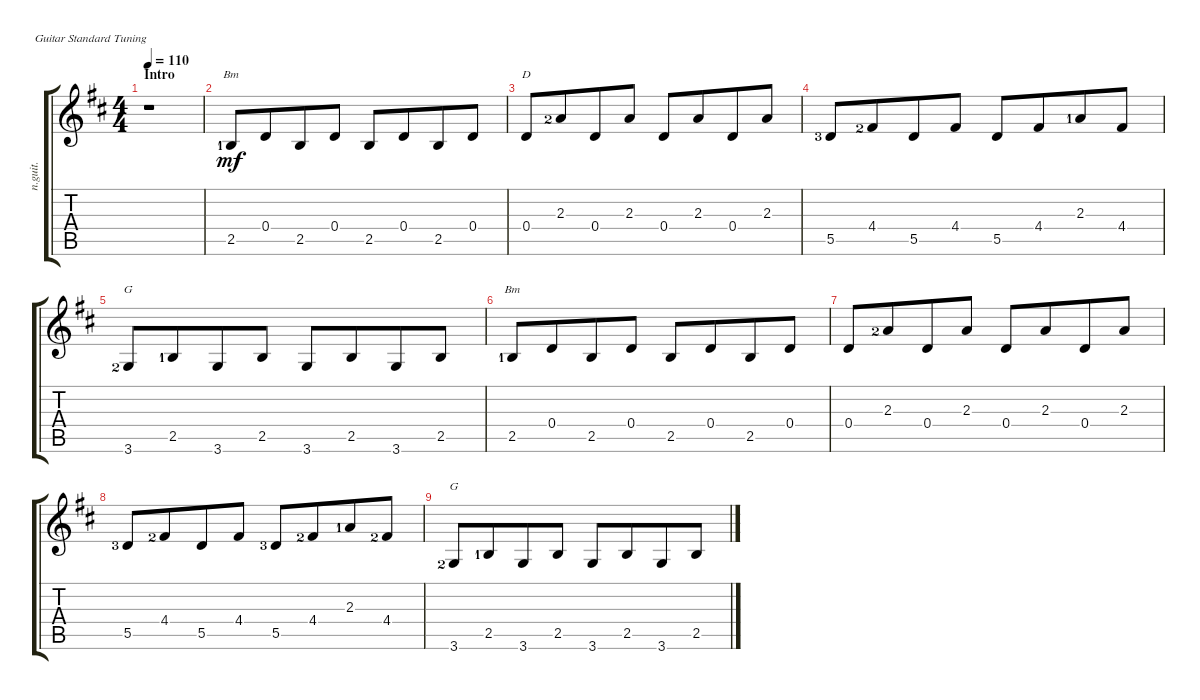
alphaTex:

\defaultSystemsLayout 4
\bracketExtendMode groupsimilarinstruments
\otherSystemsTrackNameOrientation horizontal
\track ("A.Guitar" "n.guit.") {instrument acousticguitarnylon}
\staff {score tabs}
\tuning (E4 B3 G3 D3 A2 E2)
\chord ("Bm" 2 3 4 0 2 x) {showdiagram false}
\chord ("D" 2 3 2 0 x x) {showdiagram false}
\chord ("G" 3 0 0 0 2 3) {showdiagram false}
\ts (4 4)
\section ("" "Intro")
\tempo 110
\clef g2
\ks d
r.1{dy mf instrument acousticguitarnylon beam Down} |
2.5{lf 2 acc forcenatural}.8{ch "Bm" beam Up} 0.4{acc forcenatural}.8{beam Up beam merge} 2.5{acc forcenatural}.8{beam Up} 0.4{acc forcenatural}.8{beam Up} 2.5{acc forcenatural}.8{beam Up} 0.4{acc forcenatural}.8{beam Up beam merge} 2.5{acc forcenatural}.8{beam Up beam merge} 0.4{acc forcenatural}.8{beam Up beam merge} |
0.4{acc forcenatural}.8{ch "D" beam Up beam merge} 2.3{lf 3 acc forcenatural}.8{beam Up beam merge} 0.4{acc forcenatural}.8{beam Up} 2.3{acc forcenatural}.8{beam Up} 0.4{acc forcenatural}.8{beam Up} 2.3{acc forcenatural}.8{beam Up beam merge} 0.4{acc forcenatural}.8{beam Up beam merge} 2.3{acc forcenatural}.8{beam Up beam merge} |
5.5{lf 4 acc forcenatural}.8{beam Up beam merge} 4.4{lf 3 acc #}.8{beam Up beam merge} 5.5{acc forcenatural}.8{beam Up} 4.4{acc #}.8{beam Up} 5.5{acc forcenatural}.8{beam Up} 4.4{acc #}.8{beam Up beam merge} 2.3{lf 2 acc forcenatural}.8{beam Up beam merge} 4.4{acc #}.8{beam Up beam merge} |
3.6{lf 3 acc forcenatural}.8{ch "G" beam Up beam merge} 2.5{lf 2 acc forcenatural}.8{beam Up beam merge} 3.6{acc forcenatural}.8{beam Up} 2.5{acc forcenatural}.8{beam Up} 3.6{acc forcenatural}.8{beam Up} 2.5{acc forcenatural}.8{beam Up beam merge} 3.6{acc forcenatural}.8{beam Up beam merge} 2.5{acc forcenatural}.8{beam Up beam merge} |
2.5{lf 2 acc forcenatural}.8{ch "Bm" beam Up beam merge} 0.4{acc forcenatural}.8{beam Up beam merge} 2.5{acc forcenatural}.8{beam Up} 0.4{acc forcenatural}.8{beam Up} 2.5{acc forcenatural}.8{beam Up} 0.4{acc forcenatural}.8{beam Up beam merge} 2.5{acc forcenatural}.8{beam Up beam merge} 0.4{acc forcenatural}.8{beam Up beam merge} |
0.4{acc forcenatural}.8{beam Up beam merge} 2.3{lf 3 acc forcenatural}.8{beam Up beam merge} 0.4{acc forcenatural}.8{beam Up} 2.3{acc forcenatural}.8{beam Up} 0.4{acc forcenatural}.8{beam Up} 2.3{acc forcenatural}.8{beam Up beam merge} 0.4{acc forcenatural}.8{beam Up beam merge} 2.3{acc forcenatural}.8{beam Up beam merge} |
5.5{lf 4 acc forcenatural}.8{beam Up beam merge} 4.4{lf 3 acc #}.8{beam Up beam merge} 5.5{acc forcenatural}.8{beam Up} 4.4{acc #}.8{beam Up} 5.5{lf 4 acc forcenatural}.8{beam Up} 4.4{lf 3 acc #}.8{beam Up beam merge} 2.3{lf 2 acc forcenatural}.8{beam Up beam merge} 4.4{lf 3 acc #}.8{beam Up beam merge} |
3.6{lf 3 acc forcenatural}.8{ch "G" beam Up beam merge} 2.5{lf 2 acc forcenatural}.8{beam Up beam merge} 3.6{acc forcenatural}.8{beam Up} 2.5{acc forcenatural}.8{beam Up} 3.6{acc forcenatural}.8{beam Up} 2.5{acc forcenatural}.8{beam Up beam merge} 3.6{acc forcenatural}.8{beam Up} 2.5{acc forcenatural}.8{beam Up}
